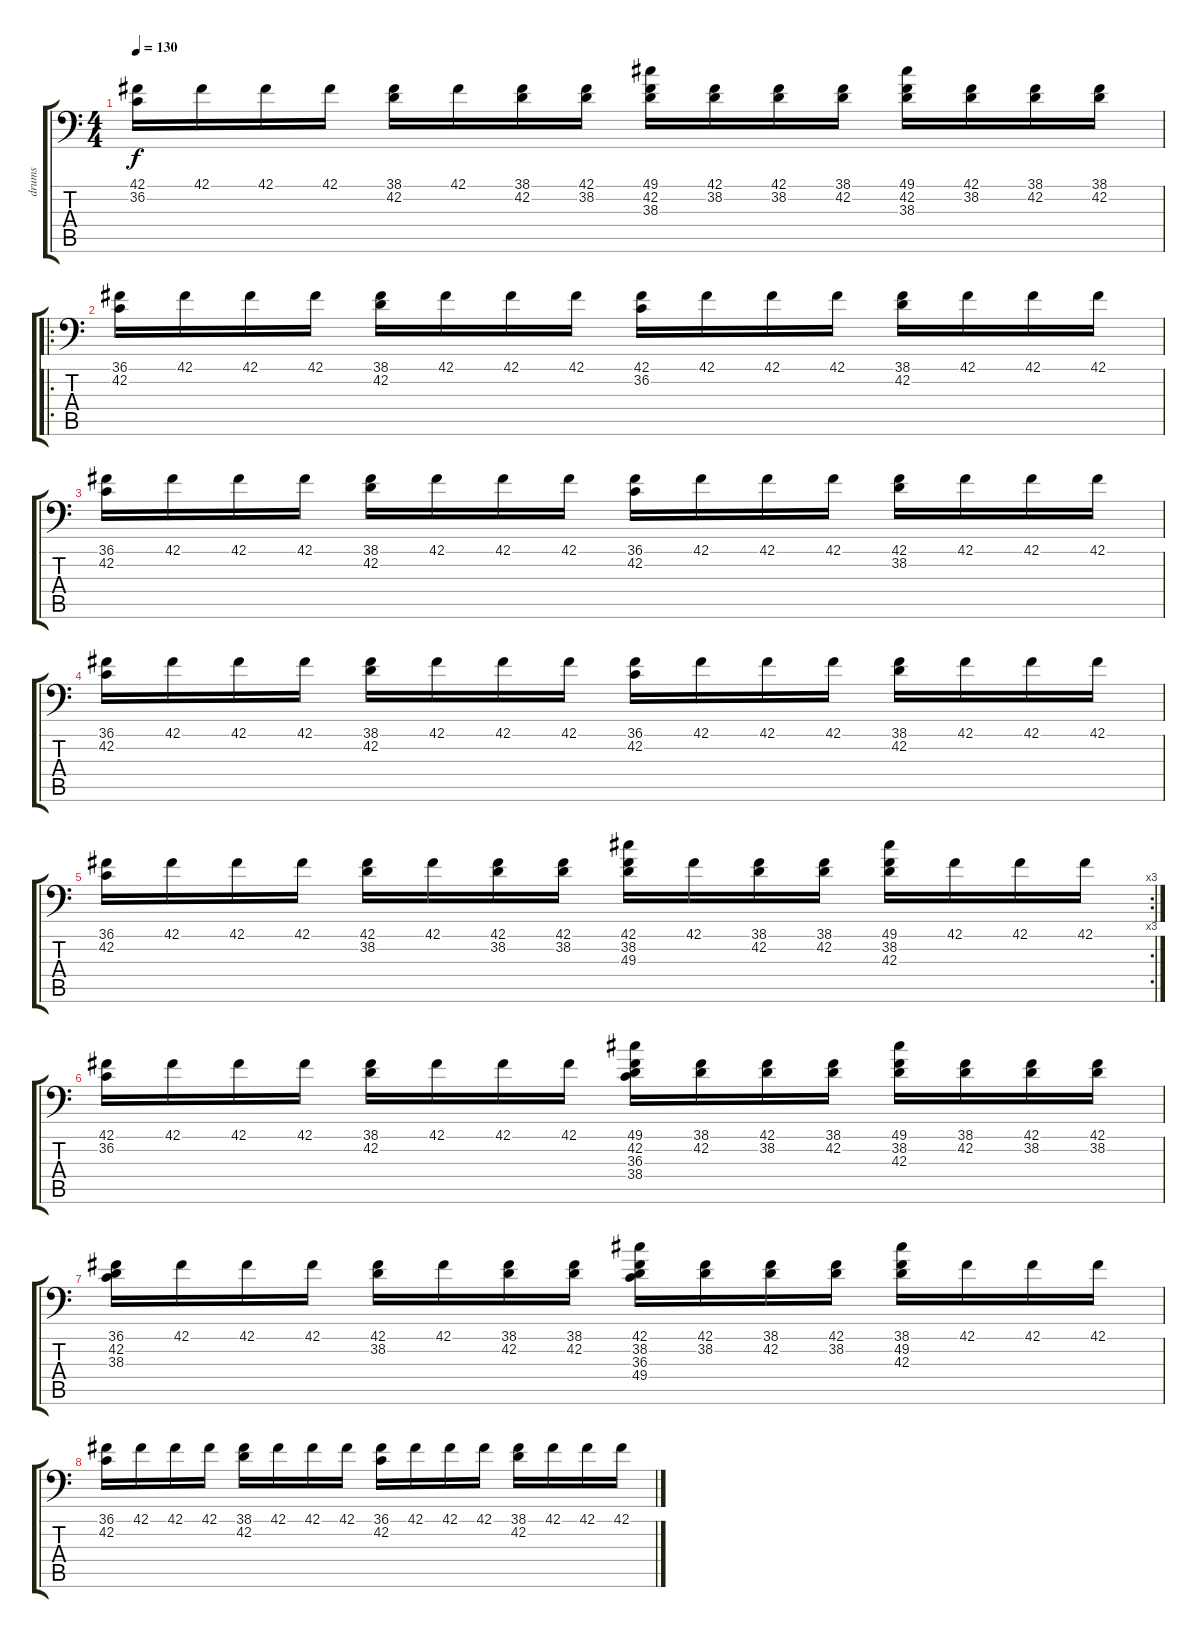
\track ("drums" "drums") {solo instrument acousticgrandpiano}
\staff {score tabs}
\tuning (C-1 C-1 C-1 C-1 C-1 C-1) {hide}
\ts (4 4)
\tempo 130
\clef f4
\ks c
(42.1 36.2).16{dy f} 42.1.16 42.1.16 42.1.16 (38.1 42.2).16 42.1.16 (38.1 42.2).16 (42.1 38.2).16 (49.1 42.2 38.3).16 (42.1 38.2).16 (42.1 38.2).16 (38.1 42.2).16 (49.1 42.2 38.3).16 (42.1 38.2).16 (38.1 42.2).16 (38.1 42.2).16 |
\ro
(36.1 42.2).16 42.1.16 42.1.16 42.1.16 (38.1 42.2).16 42.1.16 42.1.16 42.1.16 (42.1 36.2).16 42.1.16 42.1.16 42.1.16 (38.1 42.2).16 42.1.16 42.1.16 42.1.16 |
(36.1 42.2).16 42.1.16 42.1.16 42.1.16 (38.1 42.2).16 42.1.16 42.1.16 42.1.16 (36.1 42.2).16 42.1.16 42.1.16 42.1.16 (42.1 38.2).16 42.1.16 42.1.16 42.1.16 |
(36.1 42.2).16 42.1.16 42.1.16 42.1.16 (38.1 42.2).16 42.1.16 42.1.16 42.1.16 (36.1 42.2).16 42.1.16 42.1.16 42.1.16 (38.1 42.2).16 42.1.16 42.1.16 42.1.16 |
\rc 3
(36.1 42.2).16 42.1.16 42.1.16 42.1.16 (42.1 38.2).16 42.1.16 (42.1 38.2).16 (42.1 38.2).16 (42.1 38.2 49.3).16 42.1.16 (38.1 42.2).16 (38.1 42.2).16 (49.1 38.2 42.3).16 42.1.16 42.1.16 42.1.16 |
(42.1 36.2).16 42.1.16 42.1.16 42.1.16 (38.1 42.2).16 42.1.16 42.1.16 42.1.16 (49.1 42.2 36.3 38.4).16 (38.1 42.2).16 (42.1 38.2).16 (38.1 42.2).16 (49.1 38.2 42.3).16 (38.1 42.2).16 (42.1 38.2).16 (42.1 38.2).16 |
(36.1 42.2 38.3).16 42.1.16 42.1.16 42.1.16 (42.1 38.2).16 42.1.16 (38.1 42.2).16 (38.1 42.2).16 (42.1 38.2 36.3 49.4).16 (42.1 38.2).16 (38.1 42.2).16 (42.1 38.2).16 (38.1 49.2 42.3).16 42.1.16 42.1.16 42.1.16 |
(36.1 42.2).16 42.1.16 42.1.16 42.1.16 (38.1 42.2).16 42.1.16 42.1.16 42.1.16 (36.1 42.2).16 42.1.16 42.1.16 42.1.16 (38.1 42.2).16 42.1.16 42.1.16 42.1.16
